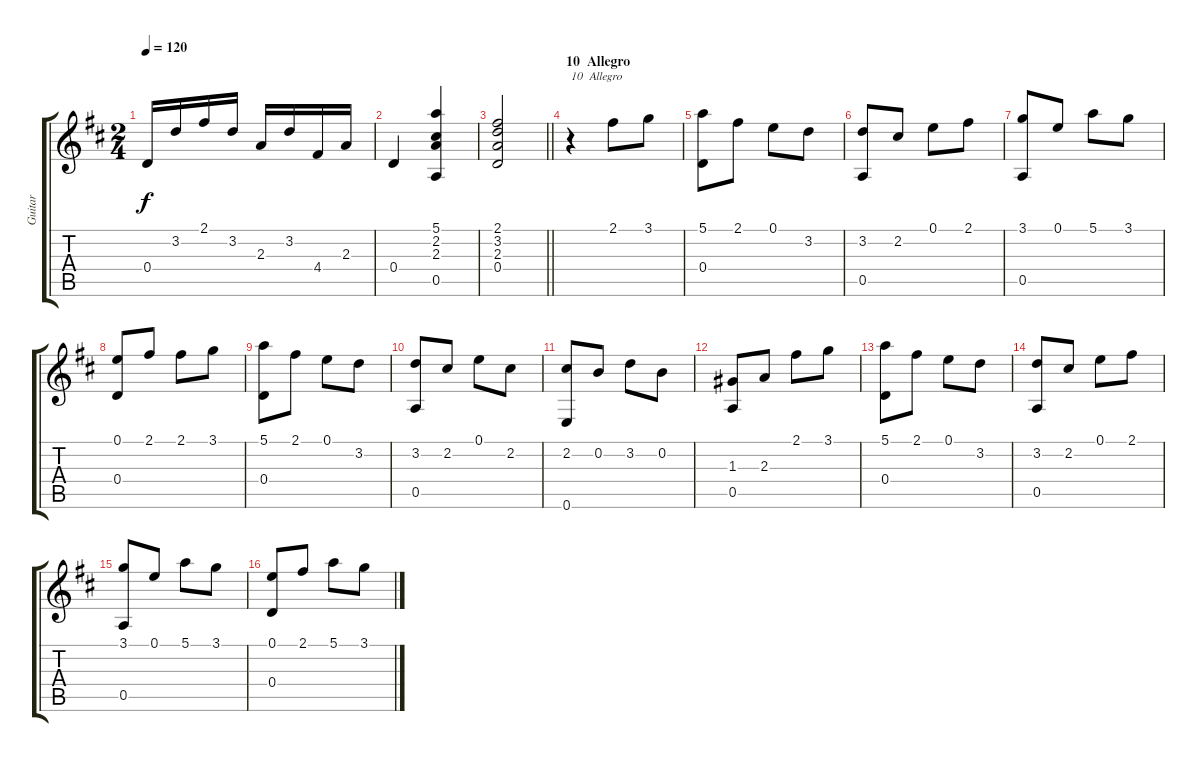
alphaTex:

\track ("Guitar" "Guitar") {instrument acousticguitarnylon}
\staff {score tabs}
\tuning (E4 B3 G3 D3 A2 E2) {hide}
\ts (2 4)
\tempo 120
\clef g2
\ks d
0.4.16{dy f} 3.2.16 2.1.16 3.2.16 2.3.16 3.2.16 4.4.16 2.3.16 |
0.4.4 (5.1 2.2 2.3 0.5).4 |
\barLineRight lightlight
(2.1 3.2 2.3 0.4).2 |
\section ("" "10  Allegro")
r.4{txt "10  Allegro"} 2.1.8 3.1.8 |
(5.1 0.4).8 2.1.8 0.1.8 3.2.8 |
(3.2 0.5).8 2.2.8 0.1.8 2.1.8 |
(3.1 0.5).8 0.1.8 5.1.8 3.1.8 |
(0.1 0.4).8 2.1.8 2.1.8 3.1.8 |
(5.1 0.4).8 2.1.8 0.1.8 3.2.8 |
(3.2 0.5).8 2.2.8 0.1.8 2.2.8 |
(2.2 0.6).8 0.2.8 3.2.8 0.2.8 |
(1.3 0.5).8 2.3.8 2.1.8 3.1.8 |
(5.1 0.4).8 2.1.8 0.1.8 3.2.8 |
(3.2 0.5).8 2.2.8 0.1.8 2.1.8 |
(3.1 0.5).8 0.1.8 5.1.8 3.1.8 |
(0.1 0.4).8 2.1.8 5.1.8 3.1.8
